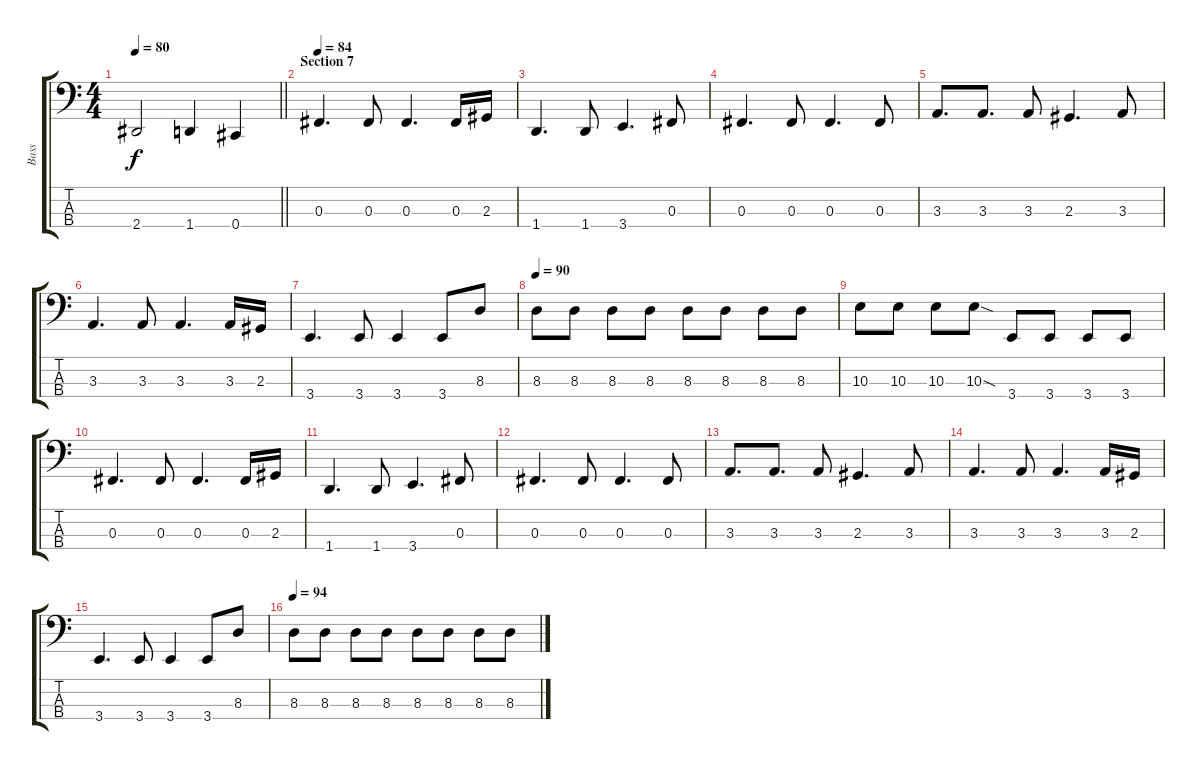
\track ("Bass" "Bass") {instrument electricbassfinger}
\staff {score tabs}
\tuning (E2 B1 Gb1 Db1) {hide}
\ts (4 4)
\tempo 80
\clef f4
\barLineRight lightlight
\ks c
2.4.2{dy f} 1.4.4 0.4.4 |
\section ("" "Section 7")
\tempo 84
0.3.4{d} 0.3.8 0.3.4{d} 0.3.16 2.3.16 |
1.4.4{d} 1.4.8 3.4.4{d} 0.3.8 |
0.3.4{d} 0.3.8 0.3.4{d} 0.3.8 |
3.3.8{d} 3.3.8{d} 3.3.8 2.3.4{d} 3.3.8 |
3.3.4{d} 3.3.8 3.3.4{d} 3.3.16 2.3.16 |
3.4.4{d} 3.4.8 3.4.4 3.4.8 8.3.8 |
\tempo 90
8.3.8 8.3.8 8.3.8 8.3.8 8.3.8 8.3.8 8.3.8 8.3.8 |
10.3.8 10.3.8 10.3.8 10.3{sod}.8 3.4.8 3.4.8 3.4.8 3.4.8 |
0.3.4{d} 0.3.8 0.3.4{d} 0.3.16 2.3.16 |
1.4.4{d} 1.4.8 3.4.4{d} 0.3.8 |
0.3.4{d} 0.3.8 0.3.4{d} 0.3.8 |
3.3.8{d} 3.3.8{d} 3.3.8 2.3.4{d} 3.3.8 |
3.3.4{d} 3.3.8 3.3.4{d} 3.3.16 2.3.16 |
3.4.4{d} 3.4.8 3.4.4 3.4.8 8.3.8 |
\tempo 94
8.3.8 8.3.8 8.3.8 8.3.8 8.3.8 8.3.8 8.3.8 8.3.8
